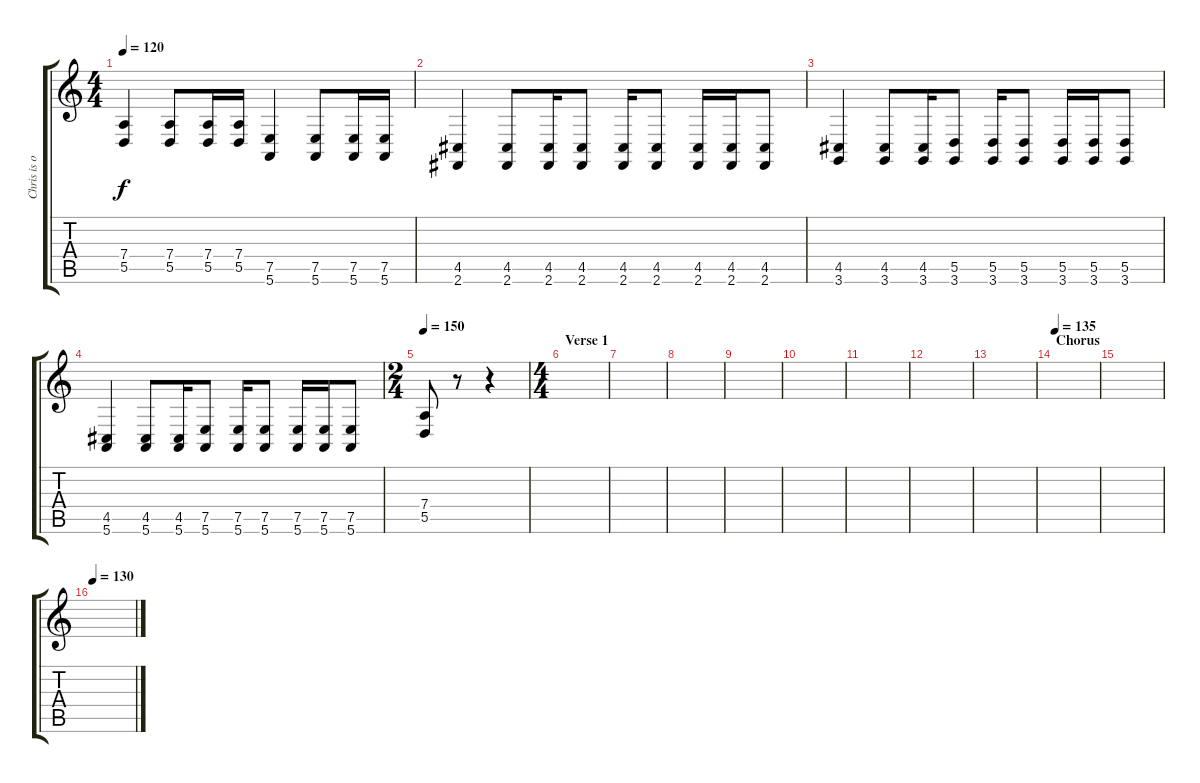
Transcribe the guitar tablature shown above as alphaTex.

\track ("Chris is on Overdrive" "Chris is o") {instrument harpsichord}
\staff {score tabs}
\tuning (E4 B3 G3 D3 A2 E2) {hide}
\ts (4 4)
\tempo 120
\clef g2
\ks c
(7.4 5.5).4{dy f instrument harpsichord} (7.4 5.5).8 (7.4 5.5).16 (7.4 5.5).16 (7.5 5.6).4 (7.5 5.6).8 (7.5 5.6).16 (7.5 5.6).16 |
(4.5 2.6).4 (4.5 2.6).8 (4.5 2.6).16 (4.5 2.6).8 (4.5 2.6).16 (4.5 2.6).8 (4.5 2.6).16 (4.5 2.6).16 (4.5 2.6).8 |
(4.5 3.6).4 (4.5 3.6).8 (4.5 3.6).16 (5.5 3.6).8 (5.5 3.6).16 (5.5 3.6).8 (5.5 3.6).16 (5.5 3.6).16 (5.5 3.6).8 |
(4.5 5.6).4 (4.5 5.6).8 (4.5 5.6).16 (7.5 5.6).8 (7.5 5.6).16 (7.5 5.6).8 (7.5 5.6).16 (7.5 5.6).16 (7.5 5.6).8 |
\ts (2 4)
\tempo 150
(7.4 5.5).8 r.8 r.4 |
\ts (4 4)
\section ("" "Verse 1")
|
|
|
|
|
|
|
|
\section ("" "Chorus")
\tempo 130
\tempo 135
|
|
\tempo 130
